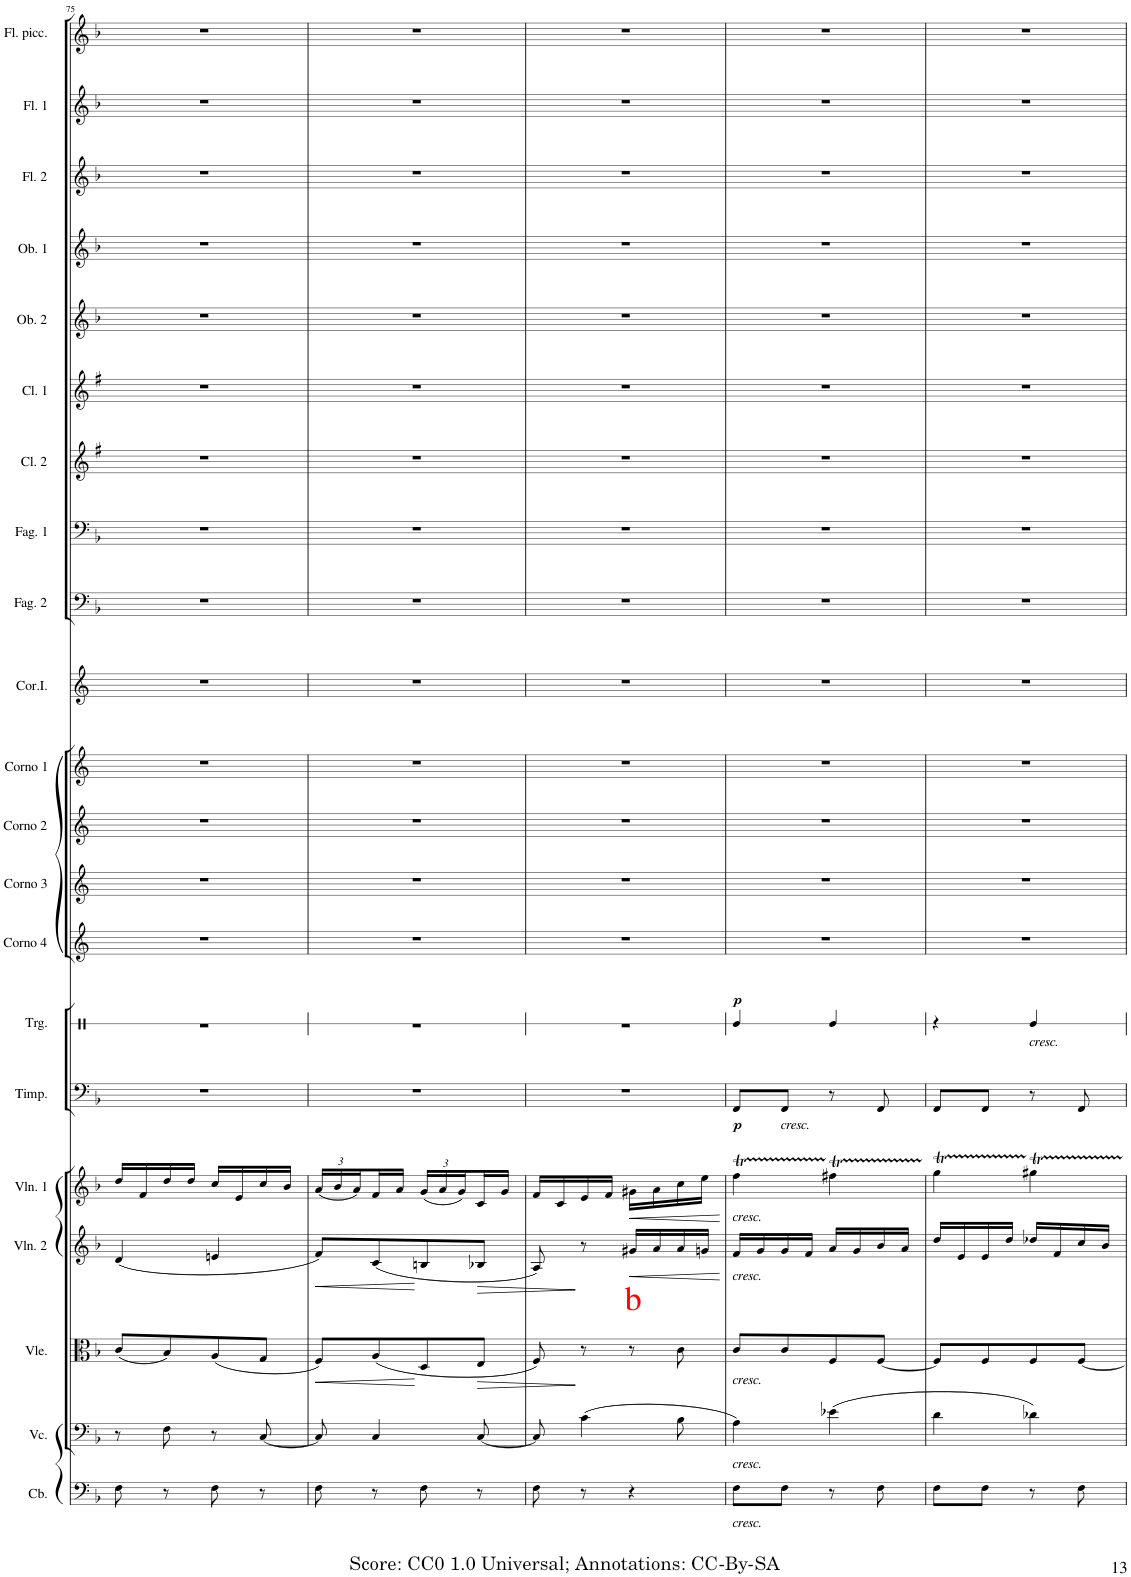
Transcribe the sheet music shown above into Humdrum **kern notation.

**kern	**kern	**kern	**dynam	**kern	**text	**dynam	**kern	**dynam	**kern	**dynam	**kern	**dynam	**kern	**kern	**kern	**kern	**kern	**kern	**kern	**kern	**kern	**kern	**kern	**kern	**kern	**kern
*part21	*part20	*part19	*part19	*part18	*part18	*part18	*part17	*part17	*part16	*part16	*part15	*part15	*part14	*part13	*part12	*part11	*part10	*part9	*part8	*part7	*part6	*part5	*part4	*part3	*part2	*part1
*staff21	*staff20	*staff19	*staff19	*staff18	*staff18	*staff18	*staff17	*staff17	*staff16	*staff16	*staff15	*staff15	*staff14	*staff13	*staff12	*staff11	*staff10	*staff9	*staff8	*staff7	*staff6	*staff5	*staff4	*staff3	*staff2	*staff1
*I"Contrabassi	*I"Violoncelli	*I"Viole	*	*I"Violini 2	*	*	*I"Violini  1	*	*I"Timpani	*	*I"Triangolo	*	*I"Corno in F 4	*I"Corno in F 3	*I"Corno in F 2	*I"Corno in F 1	*I"Corno Inglese	*I"Fagotto 2	*I"Fagotto 1	*I"Bb Clarinetto 2	*I"Bb Clarinetto 1	*I"Oboe 2	*I"Oboe 1	*I"Flauto 2	*I"Flauto 1	*I"Flauto Piccolo
*I'Cb.	*I'Vc.	*I'Vle.	*	*I'Vln. 2	*	*	*I'Vln. 1	*	*I'Timp.	*	*I'Trg.	*	*I'Corno 4	*I'Corno 3	*I'Corno 2	*I'Corno 1	*I'Cor.I.	*I'Fag. 2	*I'Fag. 1	*I'Cl. 2	*I'Cl. 1	*I'Ob. 2	*I'Ob. 1	*I'Fl. 2	*I'Fl. 1	*I'Fl. picc.
!!LO:PB:g=z
*clefF4	*clefF4	*clefC3	*	*clefG2	*	*	*clefG2	*	*clefF4	*	*clefX	*	*clefG2	*clefG2	*clefG2	*clefG2	*clefG2	*clefF4	*clefF4	*clefG2	*clefG2	*clefG2	*clefG2	*clefG2	*clefG2	*clefG2
*Trd7c12	*	*	*	*	*	*	*	*	*	*	*	*	*Trd4c7	*Trd4c7	*Trd4c7	*Trd4c7	*Trd4c7	*	*	*Trd1c2	*Trd1c2	*	*	*	*	*Trd-7c-12
*k[b-]	*k[b-]	*k[b-]	*	*k[b-]	*	*	*k[b-]	*	*k[b-]	*	*k[]	*	*k[]	*k[]	*k[]	*k[]	*k[]	*k[b-]	*k[b-]	*k[f#]	*k[f#]	*k[b-]	*k[b-]	*k[b-]	*k[b-]	*k[b-]
*M2/4	*M2/4	*M2/4	*	*M2/4	*	*	*M2/4	*	*M2/4	*	*M2/4	*	*M2/4	*M2/4	*M2/4	*M2/4	*M2/4	*M2/4	*M2/4	*M2/4	*M2/4	*M2/4	*M2/4	*M2/4	*M2/4	*M2/4
=75	=75	=75	=75	=75	=75	=75	=75	=75	=75	=75	=75	=75	=75	=75	=75	=75	=75	=75	=75	=75	=75	=75	=75	=75	=75	=75
8F\	8r	(8c/L	.	(4d/	.	.	16dd/LL	.	2r	.	2r	.	2r	2r	2r	2r	2r	2r	2r	2r	2r	2r	2r	2r	2r	2r
.	.	.	.	.	.	.	16f/	.	.	.	.	.	.	.	.	.	.	.	.	.	.	.	.	.	.	.
8r	8F\	8B-/)	.	.	.	.	16dd/	.	.	.	.	.	.	.	.	.	.	.	.	.	.	.	.	.	.	.
.	.	.	.	.	.	.	16dd/JJ	.	.	.	.	.	.	.	.	.	.	.	.	.	.	.	.	.	.	.
8F\	8r	(8A/	.	4en/	.	.	16cc/LL	.	.	.	.	.	.	.	.	.	.	.	.	.	.	.	.	.	.	.
.	.	.	.	.	.	.	16e/	.	.	.	.	.	.	.	.	.	.	.	.	.	.	.	.	.	.	.
8r	[8C/	8G/J	.	.	.	.	16cc/	.	.	.	.	.	.	.	.	.	.	.	.	.	.	.	.	.	.	.
.	.	.	.	.	.	.	16b-/JJ	.	.	.	.	.	.	.	.	.	.	.	.	.	.	.	.	.	.	.
=76	=76	=76	=76	=76	=76	=76	=76	=76	=76	=76	=76	=76	=76	=76	=76	=76	=76	=76	=76	=76	=76	=76	=76	=76	=76	=76
!	!	!	!LO:HP:b	!	!	!LO:HP:b	!	!	!	!	!	!	!	!	!	!	!	!	!	!	!	!	!	!	!	!
*	*	*	*	*	*	*	*Xbrackettup	*	*	*	*	*	*	*	*	*	*	*	*	*	*	*	*	*	*	*
8F\	8C/]	8F/L)	<	8f/L)	.	<	(24a/LL	.	2r	.	2r	.	2r	2r	2r	2r	2r	2r	2r	2r	2r	2r	2r	2r	2r	2r
.	.	.	.	.	.	.	24b-/	.	.	.	.	.	.	.	.	.	.	.	.	.	.	.	.	.	.	.
.	.	.	.	.	.	.	24a/)	.	.	.	.	.	.	.	.	.	.	.	.	.	.	.	.	.	.	.
8r	4C/	(8A/	.	(8c/	.	.	16f/	.	.	.	.	.	.	.	.	.	.	.	.	.	.	.	.	.	.	.
.	.	.	.	.	.	.	16a/JJ	.	.	.	.	.	.	.	.	.	.	.	.	.	.	.	.	.	.	.
8F\	.	8D/	[	8Bn/	.	[	(24g/LL	.	.	.	.	.	.	.	.	.	.	.	.	.	.	.	.	.	.	.
.	.	.	.	.	.	.	24a/	.	.	.	.	.	.	.	.	.	.	.	.	.	.	.	.	.	.	.
.	.	.	.	.	.	.	24g/)	.	.	.	.	.	.	.	.	.	.	.	.	.	.	.	.	.	.	.
!	!	!	!LO:HP:b	!	!	!LO:HP:b	!	!	!	!	!	!	!	!	!	!	!	!	!	!	!	!	!	!	!	!
8r	[8C/	8E/J	>	8B-X/J	.	>	16c/	.	.	.	.	.	.	.	.	.	.	.	.	.	.	.	.	.	.	.
.	.	.	.	.	.	.	16g/JJ	.	.	.	.	.	.	.	.	.	.	.	.	.	.	.	.	.	.	.
=77	=77	=77	=77	=77	=77	=77	=77	=77	=77	=77	=77	=77	=77	=77	=77	=77	=77	=77	=77	=77	=77	=77	=77	=77	=77	=77
8F\	8C/]	8F/)	.	8A/)	.	.	16f/LL	.	2r	.	2r	.	2r	2r	2r	2r	2r	2r	2r	2r	2r	2r	2r	2r	2r	2r
.	.	.	.	.	.	.	16c/	.	.	.	.	.	.	.	.	.	.	.	.	.	.	.	.	.	.	.
8r	(4c\	8r	]	8r	.	]	16e/	.	.	.	.	.	.	.	.	.	.	.	.	.	.	.	.	.	.	.
.	.	.	.	.	.	.	16f/JJ	.	.	.	.	.	.	.	.	.	.	.	.	.	.	.	.	.	.	.
!	!	!	!	!	!LO:LY:b:color=#FF0000	!LO:HP:b	!	!LO:HP:b	!	!	!	!	!	!	!	!	!	!	!	!	!	!	!	!	!	!
4r	.	8r	.	16g#X/LL	b	<	16g#X\LL	<	.	.	.	.	.	.	.	.	.	.	.	.	.	.	.	.	.	.
.	.	.	.	16a/	.	.	16a\	.	.	.	.	.	.	.	.	.	.	.	.	.	.	.	.	.	.	.
.	8B-\	8c\	.	16a/	.	.	16cc\	.	.	.	.	.	.	.	.	.	.	.	.	.	.	.	.	.	.	.
.	.	.	.	16gn/JJ	.	.	16ee\JJ	.	.	.	.	.	.	.	.	.	.	.	.	.	.	.	.	.	.	.
.	.	.	.	.	.	[	.	[	.	.	.	.	.	.	.	.	.	.	.	.	.	.	.	.	.	.
=78	=78	=78	=78	=78	=78	=78	=78	=78	=78	=78	=78	=78	=78	=78	=78	=78	=78	=78	=78	=78	=78	=78	=78	=78	=78	=78
!	!	!	!	!	!	!	!LO:TX:b:i:t=cresc.	!	!	!	!	!	!	!	!	!	!	!	!	!	!	!	!	!	!	!
!	!	!	!	!LO:TX:b:i:t=cresc.	!	!	!	!	!	!	!	!	!	!	!	!	!	!	!	!	!	!	!	!	!	!
!	!	!LO:TX:b:i:t=cresc.	!	!	!	!	!	!	!	!	!	!	!	!	!	!	!	!	!	!	!	!	!	!	!	!
!	!LO:TX:b:i:t=cresc.	!	!	!	!	!	!	!	!	!	!	!	!	!	!	!	!	!	!	!	!	!	!	!	!	!
!LO:TX:b:i:t=cresc.	!	!	!	!	!	!	!	!	!	!	!	!	!	!	!	!	!	!	!	!	!	!	!	!	!	!
!	!	!	!	!	!	!	!	!	!	!LO:DY:b	!	!LO:DY:a	!	!	!	!	!	!	!	!	!	!	!	!	!	!
8F\L	4A\)	8c/L	.	16f/LL	.	.	4ffT\	.	8FF/L	p	4Re/	p	2r	2r	2r	2r	2r	2r	2r	2r	2r	2r	2r	2r	2r	2r
.	.	.	.	16g/	.	.	.	.	.	.	.	.	.	.	.	.	.	.	.	.	.	.	.	.	.	.
!	!	!	!	!	!	!	!	!	!LO:TX:b:i:t=cresc.	!	!	!	!	!	!	!	!	!	!	!	!	!	!	!	!	!
8F\J	.	8c/	.	16g/	.	.	.	.	8FF/J	.	.	.	.	.	.	.	.	.	.	.	.	.	.	.	.	.
.	.	.	.	16f/JJ	.	.	.	.	.	.	.	.	.	.	.	.	.	.	.	.	.	.	.	.	.	.
8r	(4e-X\	8F/	.	16a/LL	.	.	4ff#Xt\	.	8r	.	4Re/	.	.	.	.	.	.	.	.	.	.	.	.	.	.	.
.	.	.	.	16g/	.	.	.	.	.	.	.	.	.	.	.	.	.	.	.	.	.	.	.	.	.	.
8F\	.	[8F/J	.	16b-/	.	.	.	.	8FF/	.	.	.	.	.	.	.	.	.	.	.	.	.	.	.	.	.
.	.	.	.	16a/JJ	.	.	.	.	.	.	.	.	.	.	.	.	.	.	.	.	.	.	.	.	.	.
=79	=79	=79	=79	=79	=79	=79	=79	=79	=79	=79	=79	=79	=79	=79	=79	=79	=79	=79	=79	=79	=79	=79	=79	=79	=79	=79
8F\L	4d\	8F/L]	.	16dd/LL	.	.	4ggT\	.	8FF/L	.	4r	.	2r	2r	2r	2r	2r	2r	2r	2r	2r	2r	2r	2r	2r	2r
.	.	.	.	16e/	.	.	.	.	.	.	.	.	.	.	.	.	.	.	.	.	.	.	.	.	.	.
8F\J	.	8F/	.	16e/	.	.	.	.	8FF/J	.	.	.	.	.	.	.	.	.	.	.	.	.	.	.	.	.
.	.	.	.	16dd/JJ	.	.	.	.	.	.	.	.	.	.	.	.	.	.	.	.	.	.	.	.	.	.
!	!	!	!	!	!	!	!	!	!	!	!LO:TX:b:i:t=cresc.	!	!	!	!	!	!	!	!	!	!	!	!	!	!	!
8r	4d-X\)	8F/	.	16dd-X/LL	.	.	4gg#Xt\	.	8r	.	4Re/	.	.	.	.	.	.	.	.	.	.	.	.	.	.	.
.	.	.	.	16f/	.	.	.	.	.	.	.	.	.	.	.	.	.	.	.	.	.	.	.	.	.	.
8F\	.	[8F/J	.	16cc/	.	.	.	.	8FF/	.	.	.	.	.	.	.	.	.	.	.	.	.	.	.	.	.
.	.	.	.	16b-/JJ	.	.	.	.	.	.	.	.	.	.	.	.	.	.	.	.	.	.	.	.	.	.
=	=	=	=	=	=	=	=	=	=	=	=	=	=	=	=	=	=	=	=	=	=	=	=	=	=	=
*-	*-	*-	*-	*-	*-	*-	*-	*-	*-	*-	*-	*-	*-	*-	*-	*-	*-	*-	*-	*-	*-	*-	*-	*-	*-	*-
